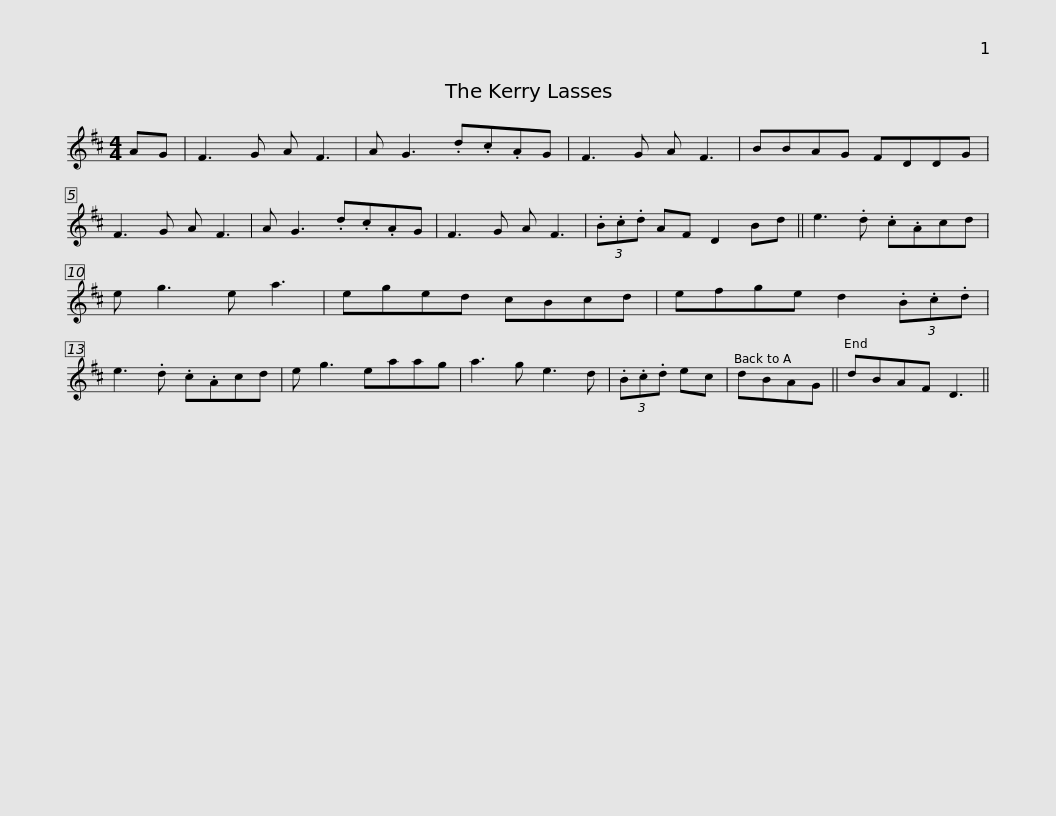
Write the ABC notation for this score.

X:1
L:1/8
M:4/4
I:linebreak $
K:D
V:1 treble
V:1
 AG | F3 G A F3 | A G3 .d.c.AG | F3 G A F3 | BBAG FDDG | %5
 F3 G A F3 | A G3 .d.c.AG |$ F3 G A F3 | (3.B.c.d AF D2 Bd || e3 .d .c.Acd | %10
 e g3 e a3 | eged cBcd | efge d2 (3.B.c.d |$ e3 .d .c.Acd | e g3 eaag | %15
 a3 g e3 d | (3.B.c.d ec | dBAG || dBAF D3 || %19
